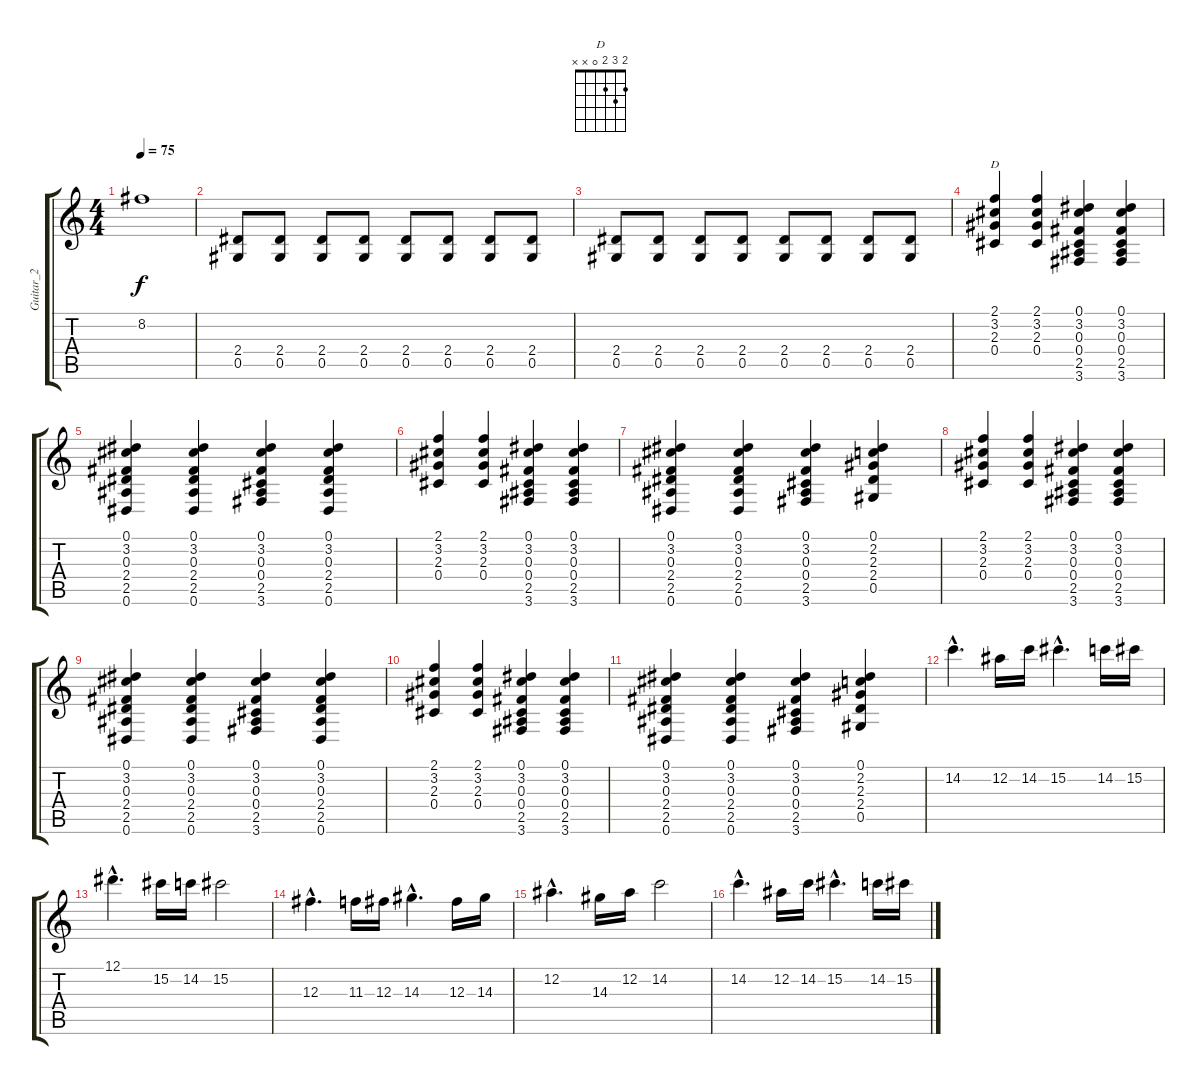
\track ("Guitar_2" "Guitar_2") {instrument distortionguitar}
\staff {score tabs}
\tuning (Eb4 Bb3 Gb3 Db3 Ab2 Eb2) {hide}
\chord ("D" 2 3 2 0 x x)
\ts (4 4)
\tempo 75
\clef g2
\ks c
8.2.1{dy f} |
(2.4 0.5).8 (2.4 0.5).8 (2.4 0.5).8 (2.4 0.5).8 (2.4 0.5).8 (2.4 0.5).8 (2.4 0.5).8 (2.4 0.5).8 |
(2.4 0.5).8 (2.4 0.5).8 (2.4 0.5).8 (2.4 0.5).8 (2.4 0.5).8 (2.4 0.5).8 (2.4 0.5).8 (2.4 0.5).8 |
(2.1 3.2 2.3 0.4).4{ch "D"} (2.1 3.2 2.3 0.4).4 (0.1 3.2 0.3 0.4 2.5 3.6).4 (0.1 3.2 0.3 0.4 2.5 3.6).4 |
(0.1 3.2 0.3 2.4 2.5 0.6).4 (0.1 3.2 0.3 2.4 2.5 0.6).4 (0.1 3.2 0.3 0.4 2.5 3.6).4 (0.1 3.2 0.3 2.4 2.5 0.6).4 |
(2.1 3.2 2.3 0.4).4 (2.1 3.2 2.3 0.4).4 (0.1 3.2 0.3 0.4 2.5 3.6).4 (0.1 3.2 0.3 0.4 2.5 3.6).4 |
(0.1 3.2 0.3 2.4 2.5 0.6).4 (0.1 3.2 0.3 2.4 2.5 0.6).4 (0.1 3.2 0.3 0.4 2.5 3.6).4 (0.1 2.2 2.3 2.4 0.5).4 |
(2.1 3.2 2.3 0.4).4 (2.1 3.2 2.3 0.4).4 (0.1 3.2 0.3 0.4 2.5 3.6).4 (0.1 3.2 0.3 0.4 2.5 3.6).4 |
(0.1 3.2 0.3 2.4 2.5 0.6).4 (0.1 3.2 0.3 2.4 2.5 0.6).4 (0.1 3.2 0.3 0.4 2.5 3.6).4 (0.1 3.2 0.3 2.4 2.5 0.6).4 |
(2.1 3.2 2.3 0.4).4 (2.1 3.2 2.3 0.4).4 (0.1 3.2 0.3 0.4 2.5 3.6).4 (0.1 3.2 0.3 0.4 2.5 3.6).4 |
(0.1 3.2 0.3 2.4 2.5 0.6).4 (0.1 3.2 0.3 2.4 2.5 0.6).4 (0.1 3.2 0.3 0.4 2.5 3.6).4 (0.1 2.2 2.3 2.4 0.5).4 |
14.2{hac}.4{d} 12.2.16 14.2.16 15.2{hac}.4{d} 14.2.16 15.2.16 |
12.1{hac}.4{d} 15.2.16 14.2.16 15.2.2 |
12.3{hac}.4{d} 11.3.16 12.3.16 14.3{hac}.4{d} 12.3.16 14.3.16 |
12.2{hac}.4{d} 14.3.16 12.2.16 14.2.2 |
14.2{hac}.4{d} 12.2.16 14.2.16 15.2{hac}.4{d} 14.2.16 15.2.16
